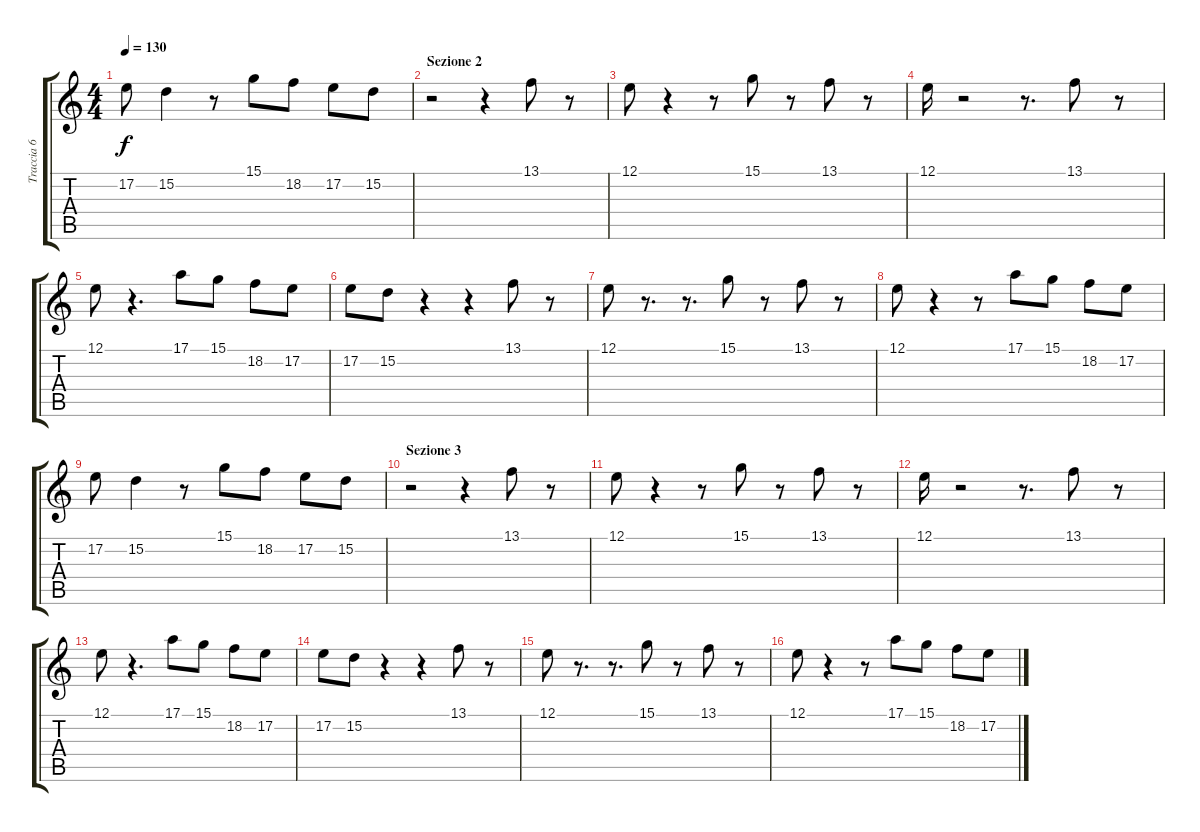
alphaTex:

\track ("Traccia 6" "Traccia 6") {instrument pad1newage}
\staff {score tabs}
\tuning (E4 B3 G3 D3 A2 E2) {hide}
\ts (4 4)
\tempo 130
\clef g2
\ks c
17.2.8{dy f} 15.2.4 r.8 15.1.8 18.2.8 17.2.8 15.2.8 |
\section ("" "Sezione 2")
r.2 r.4 13.1.8 r.8 |
12.1.8 r.4 r.8 15.1.8 r.8 13.1.8 r.8 |
12.1.16 r.2 r.8{d} 13.1.8 r.8 |
12.1.8 r.4{d} 17.1.8 15.1.8 18.2.8 17.2.8 |
17.2.8 15.2.8 r.4 r.4 13.1.8 r.8 |
12.1.8 r.8{d} r.8{d} 15.1.8 r.8 13.1.8 r.8 |
12.1.8 r.4 r.8 17.1.8 15.1.8 18.2.8 17.2.8 |
17.2.8 15.2.4 r.8 15.1.8 18.2.8 17.2.8 15.2.8 |
\section ("" "Sezione 3")
r.2 r.4 13.1.8 r.8 |
12.1.8 r.4 r.8 15.1.8 r.8 13.1.8 r.8 |
12.1.16 r.2 r.8{d} 13.1.8 r.8 |
12.1.8 r.4{d} 17.1.8 15.1.8 18.2.8 17.2.8 |
17.2.8 15.2.8 r.4 r.4 13.1.8 r.8 |
12.1.8 r.8{d} r.8{d} 15.1.8 r.8 13.1.8 r.8 |
12.1.8 r.4 r.8 17.1.8 15.1.8 18.2.8 17.2.8
